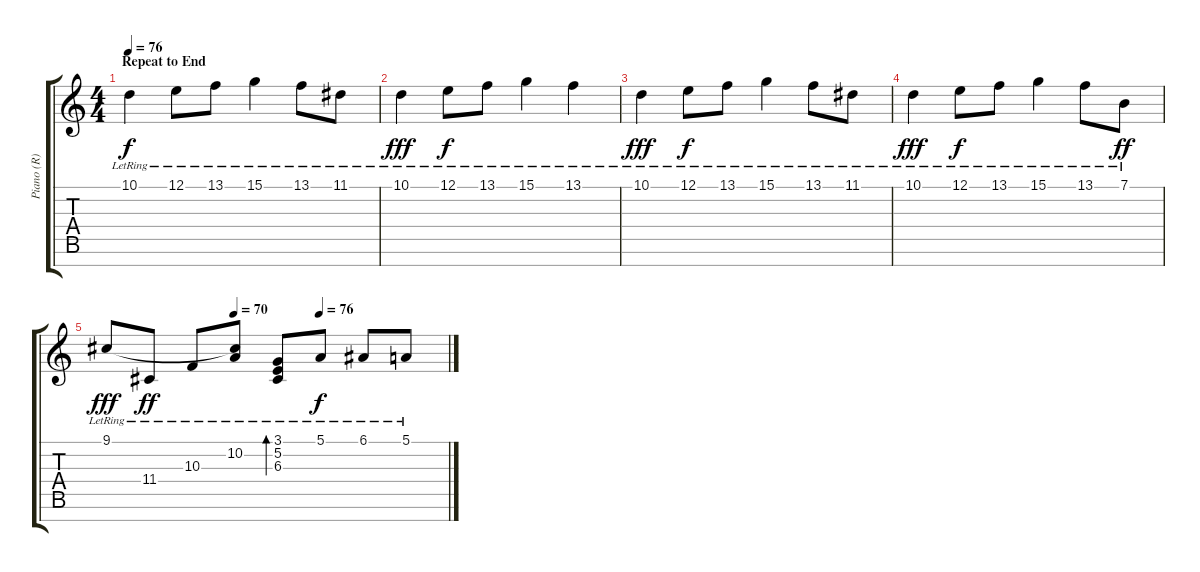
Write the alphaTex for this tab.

\track ("Piano (R)" "Piano (R)") {instrument acousticgrandpiano}
\staff {score tabs}
\tuning (E4 B3 G3 D3 A2 E2 B1) {hide}
\ts (4 4)
\section ("" "Repeat to End")
\tempo 76
\clef g2
\ks c
10.1{lr}.4{dy f} 12.1{lr}.8 13.1{lr}.8 15.1{lr}.4 13.1{lr}.8 11.1{lr}.8 |
10.1{lr}.4{dy fff volume 0} 12.1{lr}.8{dy f} 13.1{lr}.8 15.1{lr}.4 13.1{lr}.4 |
10.1{lr}.4{dy fff} 12.1{lr}.8{dy f} 13.1{lr}.8 15.1{lr}.4 13.1{lr}.8 11.1{lr}.8 |
10.1{lr}.4{dy fff} 12.1{lr}.8{dy f} 13.1{lr}.8 15.1{lr}.4 13.1{lr}.8 7.1{lr}.8{dy ff} |
\tempo (70 0.375)
\tempo (76 0.625)
9.1{lr}.8{dy fff} 11.4{lr}.8{dy ff} 10.3{lr}.8 (9.1{t} 10.2{lr}).8 (3.1{lr} 5.2{lr} 6.3{lr}).8{bd 480} 5.1{lr}.8{dy f} 6.1{lr}.8 5.1{lr}.8
